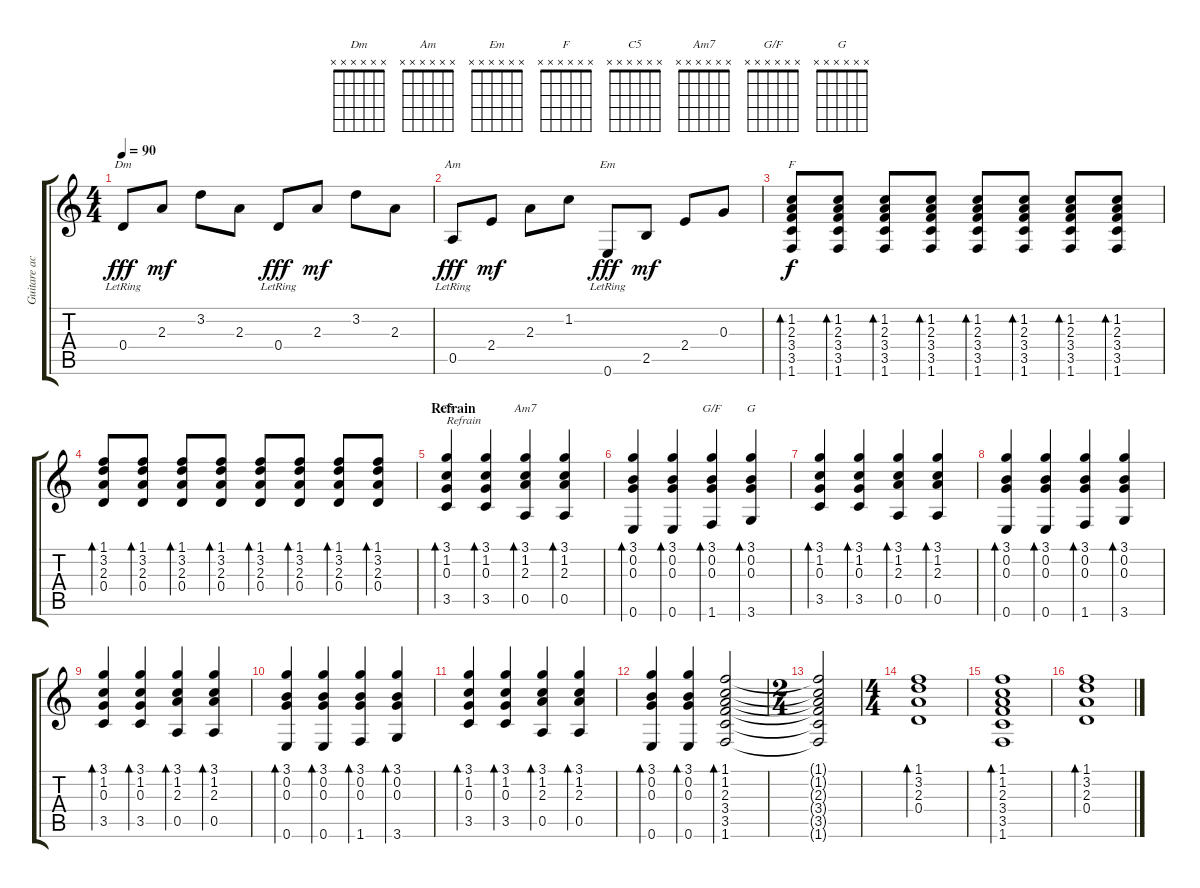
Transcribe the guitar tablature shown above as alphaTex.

\track ("Guitare acoustique" "Guitare ac") {instrument acousticguitarnylon}
\staff {score tabs}
\tuning (E4 B3 G3 D3 A2 E2) {hide}
\chord ("Dm" x x x x x x) {firstfret 0}
\chord ("Am" x x x x x x) {firstfret 0}
\chord ("Em" x x x x x x) {firstfret 0}
\chord ("F" x x x x x x) {firstfret 0}
\chord ("C5" x x x x x x) {firstfret 0}
\chord ("Am7" x x x x x x) {firstfret 0}
\chord ("G/F" x x x x x x) {firstfret 0}
\chord ("G" x x x x x x) {firstfret 0}
\ts (4 4)
\tempo 90
\clef g2
\ks c
0.4{lr}.8{ch "Dm" dy fff} 2.3.8{dy mf} 3.2.8 2.3.8 0.4{lr}.8{dy fff} 2.3.8{dy mf} 3.2.8 2.3.8 |
0.5{lr}.8{ch "Am" dy fff} 2.4.8{dy mf} 2.3.8 1.2.8 0.6{lr}.8{ch "Em" dy fff} 2.5.8{dy mf} 2.4.8 0.3.8 |
(1.2 2.3 3.4 3.5 1.6).8{bd 30 ch "F" dy f} (1.2 2.3 3.4 3.5 1.6).8{bd 30} (1.2 2.3 3.4 3.5 1.6).8{bd 30} (1.2 2.3 3.4 3.5 1.6).8{bd 30} (1.2 2.3 3.4 3.5 1.6).8{bd 30} (1.2 2.3 3.4 3.5 1.6).8{bd 30} (1.2 2.3 3.4 3.5 1.6).8{bd 30} (1.2 2.3 3.4 3.5 1.6).8{bd 30} |
(1.1 3.2 2.3 0.4).8{bd 30} (1.1 3.2 2.3 0.4).8{bd 30} (1.1 3.2 2.3 0.4).8{bd 30} (1.1 3.2 2.3 0.4).8{bd 30} (1.1 3.2 2.3 0.4).8{bd 30} (1.1 3.2 2.3 0.4).8{bd 30} (1.1 3.2 2.3 0.4).8{bd 30} (1.1 3.2 2.3 0.4).8{bd 30} |
\section ("" "Refrain")
(3.1 1.2 0.3 3.5).4{bd 120 ch "C5" txt "Refrain"} (3.1 1.2 0.3 3.5).4{bd 120} (3.1 1.2 2.3 0.5).4{bd 120 ch "Am7"} (3.1 1.2 2.3 0.5).4{bd 120} |
(3.1 0.2 0.3 0.6).4{bd 120} (3.1 0.2 0.3 0.6).4{bd 120} (3.1 0.2 0.3 1.6).4{bd 120 ch "G/F"} (3.1 0.2 0.3 3.6).4{bd 120 ch "G"} |
(3.1 1.2 0.3 3.5).4{bd 120} (3.1 1.2 0.3 3.5).4{bd 120} (3.1 1.2 2.3 0.5).4{bd 120} (3.1 1.2 2.3 0.5).4{bd 120} |
(3.1 0.2 0.3 0.6).4{bd 120} (3.1 0.2 0.3 0.6).4{bd 120} (3.1 0.2 0.3 1.6).4{bd 120} (3.1 0.2 0.3 3.6).4{bd 120} |
(3.1 1.2 0.3 3.5).4{bd 120} (3.1 1.2 0.3 3.5).4{bd 120} (3.1 1.2 2.3 0.5).4{bd 120} (3.1 1.2 2.3 0.5).4{bd 120} |
(3.1 0.2 0.3 0.6).4{bd 120} (3.1 0.2 0.3 0.6).4{bd 120} (3.1 0.2 0.3 1.6).4{bd 120} (3.1 0.2 0.3 3.6).4{bd 120} |
(3.1 1.2 0.3 3.5).4{bd 120} (3.1 1.2 0.3 3.5).4{bd 120} (3.1 1.2 2.3 0.5).4{bd 120} (3.1 1.2 2.3 0.5).4{bd 120} |
(3.1 0.2 0.3 0.6).4{bd 120} (3.1 0.2 0.3 0.6).4{bd 120} (1.1 1.2 2.3 3.4 3.5 1.6).2{bd 120} |
\ts (2 4)
(1.1{t} 1.2{t} 2.3{t} 3.4{t} 3.5{t} 1.6{t}).2 |
\ts (4 4)
(1.1 3.2 2.3 0.4).1{bd 60} |
(1.1 1.2 2.3 3.4 3.5 1.6).1{bd 60} |
(1.1 3.2 2.3 0.4).1{bd 60}
